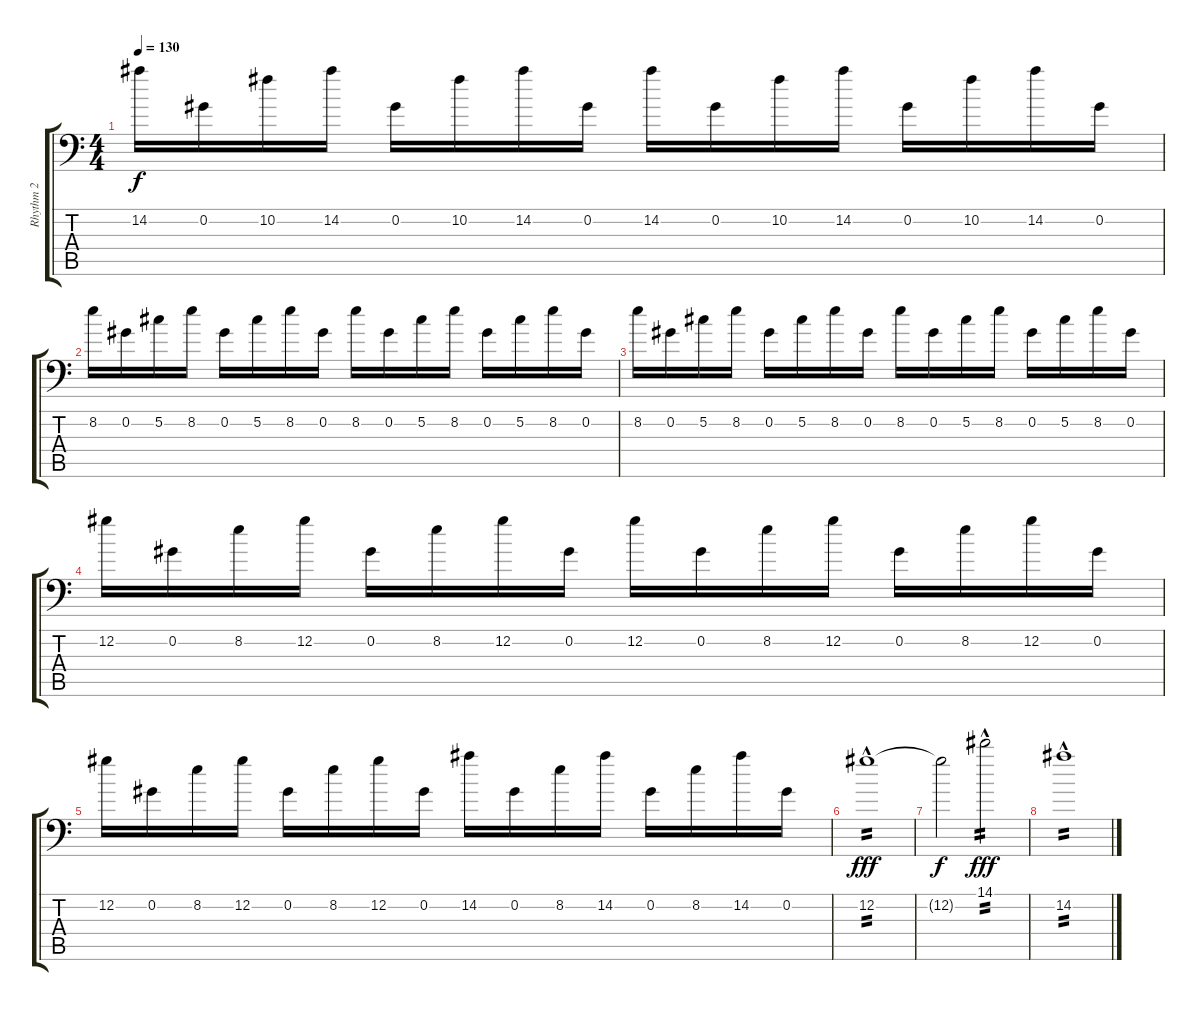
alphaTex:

\track ("Rhythm 2" "Rhythm 2") {instrument distortionguitar}
\staff {score tabs}
\tuning (Db4 Ab3 E3 B2 Gb2 Ab1) {hide}
\ts (4 4)
\tempo 130
\clef f4
\ks c
14.2.16{dy f} 0.2.16 10.2.16 14.2.16 0.2.16 10.2.16 14.2.16 0.2.16 14.2.16 0.2.16 10.2.16 14.2.16 0.2.16 10.2.16 14.2.16 0.2.16 |
8.2.16 0.2.16 5.2.16 8.2.16 0.2.16 5.2.16 8.2.16 0.2.16 8.2.16 0.2.16 5.2.16 8.2.16 0.2.16 5.2.16 8.2.16 0.2.16 |
8.2.16 0.2.16 5.2.16 8.2.16 0.2.16 5.2.16 8.2.16 0.2.16 8.2.16 0.2.16 5.2.16 8.2.16 0.2.16 5.2.16 8.2.16 0.2.16 |
12.2.16 0.2.16 8.2.16 12.2.16 0.2.16 8.2.16 12.2.16 0.2.16 12.2.16 0.2.16 8.2.16 12.2.16 0.2.16 8.2.16 12.2.16 0.2.16 |
12.2.16 0.2.16 8.2.16 12.2.16 0.2.16 8.2.16 12.2.16 0.2.16 14.2.16 0.2.16 8.2.16 14.2.16 0.2.16 8.2.16 14.2.16 0.2.16 |
12.2{hac}.1{tp 2 dy fff volume 14} |
12.2{t}.2{dy f} 14.1{hac}.2{tp 2 dy fff} |
14.2{hac}.1{tp 2}
